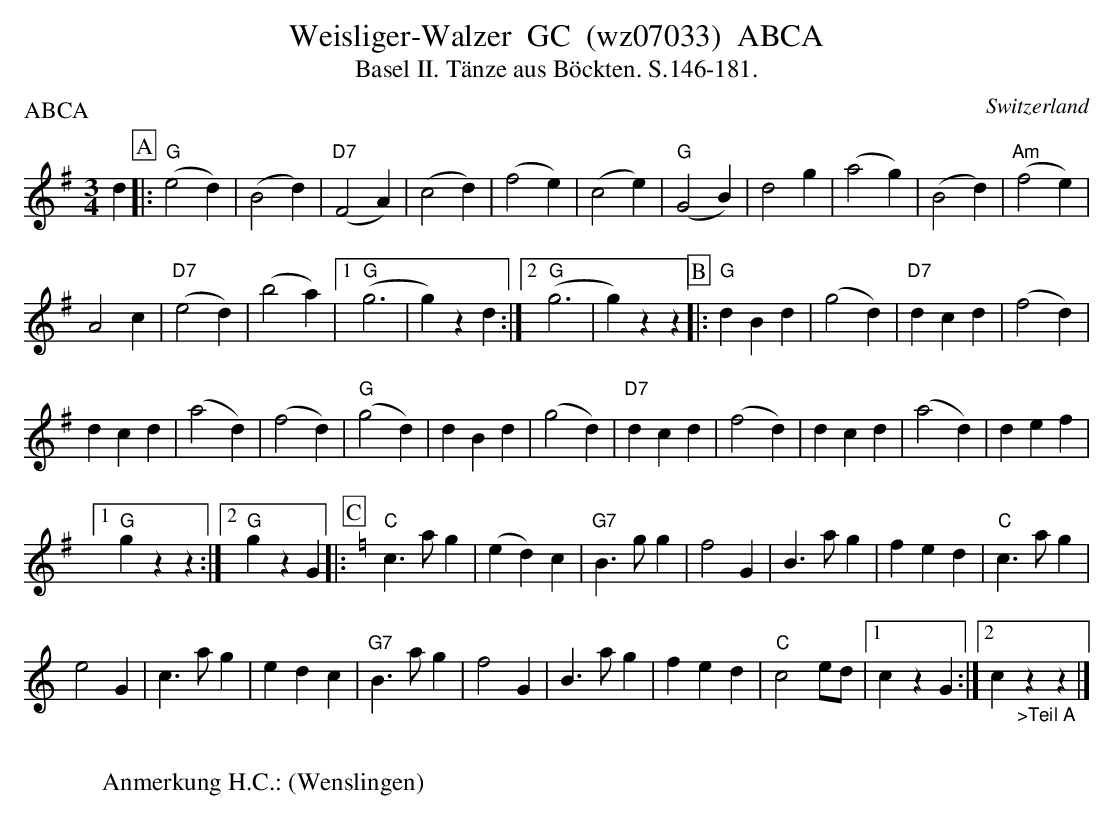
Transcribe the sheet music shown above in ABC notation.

X:1
T:Weisliger-Walzer  GC  (wz07033)  ABCA
T: Basel II. Tänze aus Böckten. S.146-181.
P:ABCA
M:3/4
L:1/4
O:Switzerland
K:G major
d  [P:A] |:("G"e2d) | (B2d) | ("D7"F2A) | (c2d) | (f2e) | (c2e) | ("G"G2B) | d2g | (a2g) | (B2d) | ("Am"f2e) |
A2c | ("D7"e2d) | (b2a) |1 ("G"g3 | g)zd :|2 ("G"g3 | g)zz [P:B] |: "G"dBd | (g2d) | "D7"dcd | (f2d) |
dcd | (a2d) | (f2d) | ("G"g2d) | dBd | (g2d) | "D7"dcd | (f2d) | dcd | (a2d) | def |1
"G"gzz :|2 "G"gzG |: [P:C]  [K:C] "C"c>ag | (ed)c | "G7"B>gg | f2G | B>ag | fed | "C"c>ag |
e2G | c>ag | edc | "G7"B>ag | f2G | B>ag | fed | "C"c2e/d/ |1 czG :|2 c"_>Teil A"zz |]
W:
W:Anmerkung H.C.: (Wenslingen)
